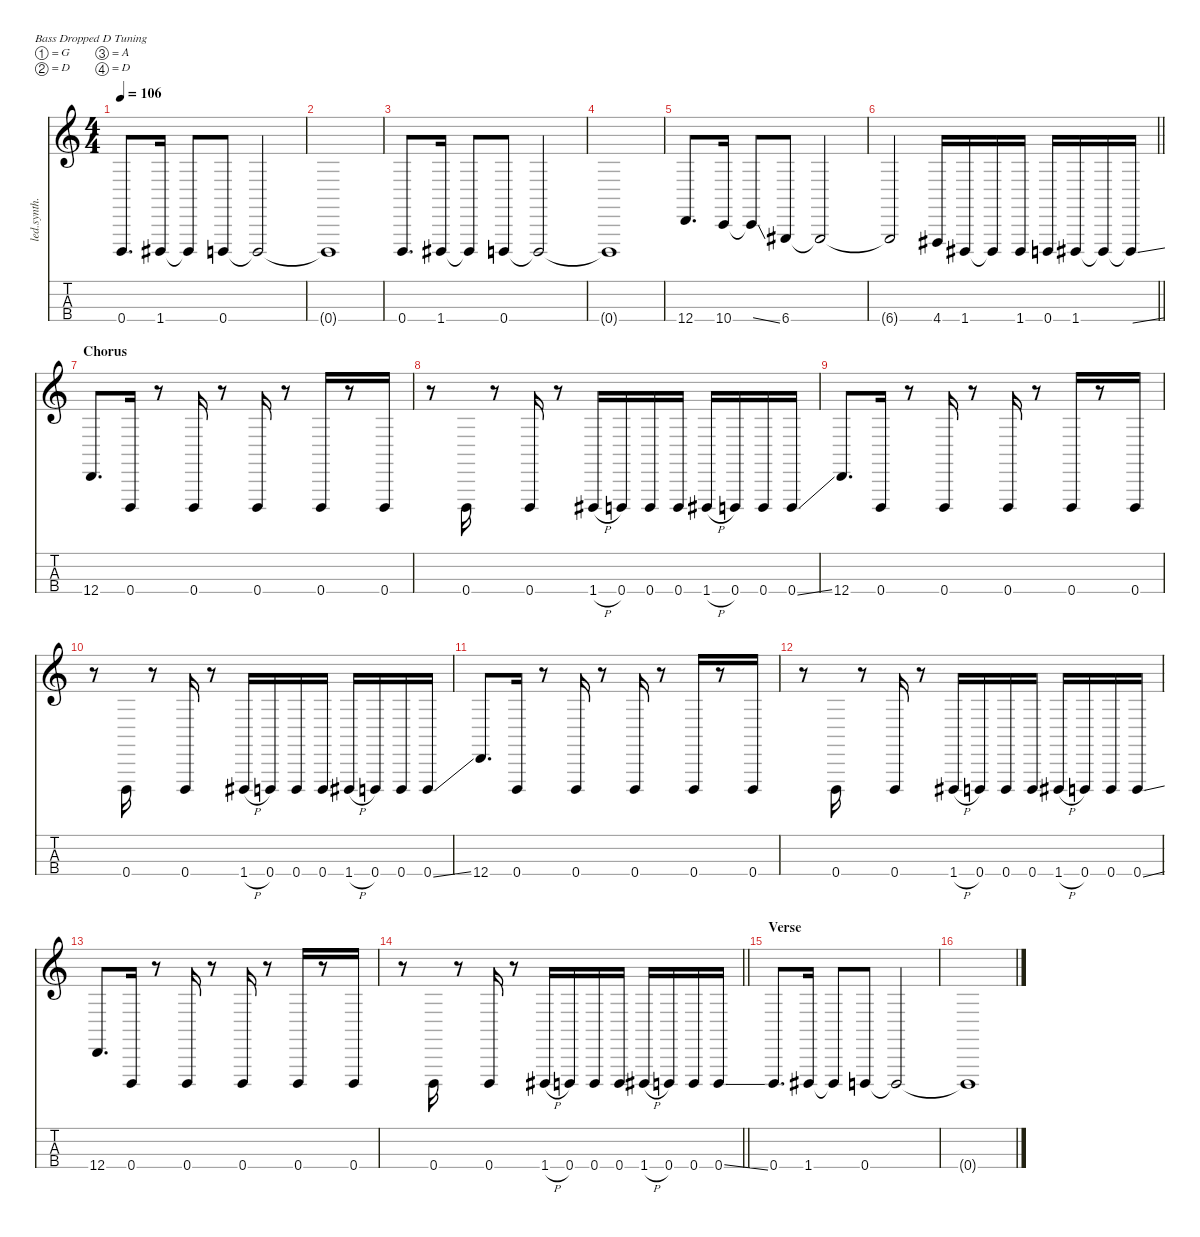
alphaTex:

\defaultSystemsLayout 4
\hideDynamics
\bracketExtendMode nobrackets
\otherSystemsTrackNameOrientation horizontal
\track ("Track 6" "led.synth.") {instrument lead8bassandlead}
\staff {score tabs}
\tuning (G2 D2 A1 D1)
\ts (4 4)
\tempo 106
\clef g2
\ks c
0.4.8{d dy f beam Up} 1.4{acc #}.16{beam Up} 1.4{t acc #}.8{beam Up} 0.4.8{beam Up} 0.4{t}.2{beam Up} |
0.4{t}.1{beam Up} |
0.4.8{d beam Up} 1.4{acc #}.16{beam Up} 1.4{t acc #}.8{beam Up} 0.4.8{beam Up} 0.4{t}.2{beam Up} |
0.4{t}.1{beam Up} |
12.4.8{d beam Up} 10.4.16{beam Up} 10.4{ss t}.8{beam Up} 6.4{acc #}.8{beam Up} 6.4{t acc #}.2{beam Up} |
\barLineRight lightlight
6.4{t acc #}.2{beam Up} 4.4{acc #}.16{beam Up} 1.4{acc #}.16{beam Up} 1.4{t acc #}.16{beam Up} 1.4{acc #}.16{beam Up} 0.4.16{beam Up} 1.4{acc #}.16{beam Up} 1.4{t acc #}.16{beam Up} 1.4{ss t acc #}.16{beam Up} |
\section ("" "Chorus")
12.4.8{d beam Up} 0.4.16{beam Up} r.8{beam Up} 0.4.16{beam Up} r.8{beam Up} 0.4.16{beam Up} r.8{beam Up} 0.4.16{beam Up} r.8{beam Up} 0.4.16{beam Up} |
r.8{beam Down} 0.4.16{beam Up} r.8{beam Up} 0.4.16{beam Up} r.8{beam Up} 1.4{h acc #}.16{beam Up} 0.4.16{beam Up} 0.4.16{beam Up} 0.4.16{beam Up} 1.4{h acc #}.16{beam Up} 0.4.16{beam Up} 0.4.16{beam Up} 0.4{ss}.16{beam Up} |
12.4.8{d beam Up} 0.4.16{beam Up} r.8{beam Up} 0.4.16{beam Up} r.8{beam Up} 0.4.16{beam Up} r.8{beam Up} 0.4.16{beam Up} r.8{beam Up} 0.4.16{beam Up} |
r.8{beam Down} 0.4.16{beam Up} r.8{beam Up} 0.4.16{beam Up} r.8{beam Up} 1.4{h acc #}.16{beam Up} 0.4.16{beam Up} 0.4.16{beam Up} 0.4.16{beam Up} 1.4{h acc #}.16{beam Up} 0.4.16{beam Up} 0.4.16{beam Up} 0.4{ss}.16{beam Up} |
12.4.8{d beam Up} 0.4.16{beam Up} r.8{beam Up} 0.4.16{beam Up} r.8{beam Up} 0.4.16{beam Up} r.8{beam Up} 0.4.16{beam Up} r.8{beam Up} 0.4.16{beam Up} |
r.8{beam Down} 0.4.16{beam Up} r.8{beam Up} 0.4.16{beam Up} r.8{beam Up} 1.4{h acc #}.16{beam Up} 0.4.16{beam Up} 0.4.16{beam Up} 0.4.16{beam Up} 1.4{h acc #}.16{beam Up} 0.4.16{beam Up} 0.4.16{beam Up} 0.4{ss}.16{beam Up} |
12.4.8{d beam Up} 0.4.16{beam Up} r.8{beam Up} 0.4.16{beam Up} r.8{beam Up} 0.4.16{beam Up} r.8{beam Up} 0.4.16{beam Up} r.8{beam Up} 0.4.16{beam Up} |
\barLineRight lightlight
r.8{beam Down} 0.4.16{beam Up} r.8{beam Up} 0.4.16{beam Up} r.8{beam Up} 1.4{h acc #}.16{beam Up} 0.4.16{beam Up} 0.4.16{beam Up} 0.4.16{beam Up} 1.4{h acc #}.16{beam Up} 0.4.16{beam Up} 0.4.16{beam Up} 0.4{ss}.16{beam Up} |
\section ("" "Verse")
0.4.8{d beam Up} 1.4{acc #}.16{beam Up} 1.4{t acc #}.8{beam Up} 0.4.8{beam Up} 0.4{t}.2{beam Up} |
0.4{t}.1{beam Up}
